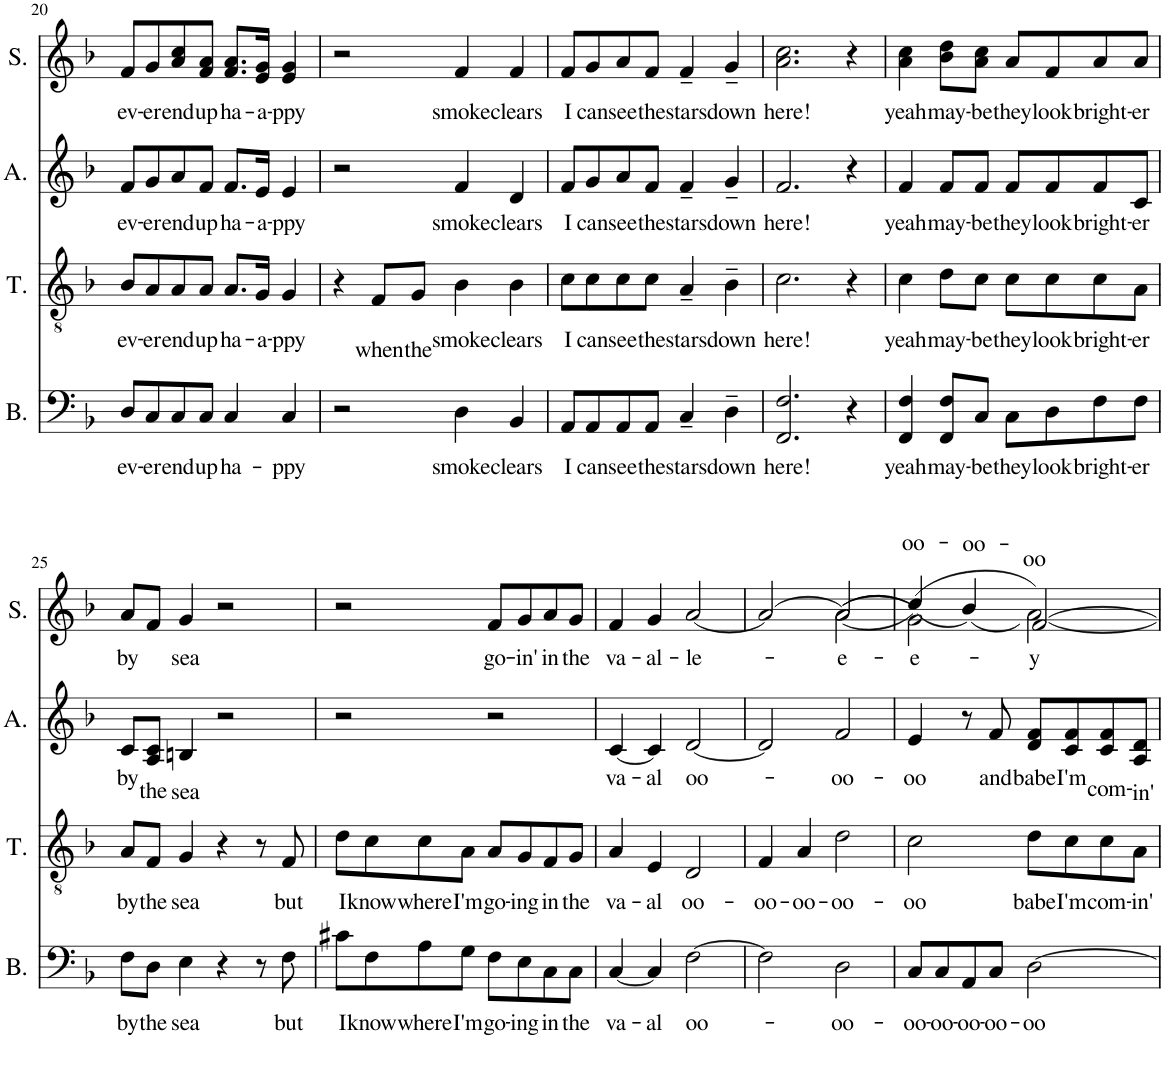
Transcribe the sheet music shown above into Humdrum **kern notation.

**kern	**text	**kern	**text	**kern	**text	**kern	**text
*part4	*part4	*part3	*part3	*part2	*part2	*part1	*part1
*staff4	*staff4	*staff3	*staff3	*staff2	*staff2	*staff1	*staff1
*I"Bass	*	*I"Tenor	*	*I"Alto	*	*I"Soprano	*
*I'B.	*	*I'T.	*	*I'A.	*	*I'S.	*
!!LO:PB:g=z
*clefF4	*	*clefGv2	*	*clefG2	*	*clefG2	*
*k[b-]	*	*k[b-]	*	*k[b-]	*	*k[b-]	*
*M4/4	*	*M4/4	*	*M4/4	*	*M4/4	*
*met(c)	*	*met(c)	*	*met(c)	*	*met(c)	*
=20	=20	=20	=20	=20	=20	=20	=20
!	!LO:LY:b	!	!LO:LY:b	!	!LO:LY:b	!	!LO:LY:b
8D/L	ev-	8B-/L	ev-	8f/L	ev-	8f/L	ev-
!	!LO:LY:b	!	!LO:LY:b	!	!LO:LY:b	!	!LO:LY:b
8C/	-er	8A/	-er	8g/	-er	8g/	-er
!	!LO:LY:b	!	!LO:LY:b	!	!LO:LY:b	!	!LO:LY:b
8C/	end	8A/	end	8a/	end	8a/ 8cc/	end
!	!LO:LY:b	!	!LO:LY:b	!	!LO:LY:b	!	!LO:LY:b
8C/J	up	8A/J	up	8f/J	up	8f/ 8a/J	up
!	!LO:LY:b	!	!LO:LY:b	!	!LO:LY:b	!	!LO:LY:b
4C/	ha-	8.A/L	ha-	8.f/L	ha-	8.f/ 8.a/L	ha-
!	!	!	!LO:LY:b	!	!LO:LY:b	!	!LO:LY:b
.	.	16G/Jk	-a-	16e/Jk	-a-	16e/ 16g/Jk	-a-
!	!LO:LY:b	!	!LO:LY:b	!	!LO:LY:b	!	!LO:LY:b
4C/	-ppy	4G/	-ppy	4e/	-ppy	4e/ 4g/	-ppy
=21	=21	=21	=21	=21	=21	=21	=21
2r	.	4r	.	2r	.	2r	.
!	!	!	!LO:LY:b	!	!	!	!
.	.	8F/L	when	.	.	.	.
!	!	!	!LO:LY:b	!	!	!	!
.	.	8G/J	the	.	.	.	.
!	!LO:LY:b	!	!LO:LY:b	!	!LO:LY:b	!	!LO:LY:b
4D\	smoke	4B-\	smoke	4f/	-smoke	4f/	smoke
!	!LO:LY:b	!	!LO:LY:b	!	!LO:LY:b	!	!LO:LY:b
4BB-/	clears	4B-\	clears	4d/	clears	4f/	clears
=22	=22	=22	=22	=22	=22	=22	=22
!	!LO:LY:b	!	!LO:LY:b	!	!LO:LY:b	!	!LO:LY:b
8AA/L	I	8c\L	I	8f/L	I	8f/L	I
!	!LO:LY:b	!	!LO:LY:b	!	!LO:LY:b	!	!LO:LY:b
8AA/	can	8c\	can	8g/	can	8g/	can
!	!LO:LY:b	!	!LO:LY:b	!	!LO:LY:b	!	!LO:LY:b
8AA/	see	8c\	see	8a/	see	8a/	see
!	!LO:LY:b	!	!LO:LY:b	!	!LO:LY:b	!	!LO:LY:b
8AA/J	the	8c\J	the	8f/J	the	8f/J	the
!	!LO:LY:b	!	!LO:LY:b	!	!LO:LY:b	!	!LO:LY:b
4C~/	stars	4A~/	stars	4f~/	stars	4f~/	stars
!	!LO:LY:b	!	!LO:LY:b	!	!LO:LY:b	!	!LO:LY:b
4D~\	down	4B-~\	down	4g~/	down	4g~/	down
=23	=23	=23	=23	=23	=23	=23	=23
!	!LO:LY:b	!	!LO:LY:b	!	!LO:LY:b	!	!LO:LY:b
2.FF/ 2.F/	here!	2.c\	here!	2.f/	here!	2.a\ 2.cc\	here!
4r	.	4r	.	4r	.	4r	.
=24	=24	=24	=24	=24	=24	=24	=24
!	!LO:LY:b	!	!LO:LY:b	!	!LO:LY:b	!	!LO:LY:b
4FF/ 4F/	yeah	4c\	yeah	4f/	yeah	4a\ 4cc\	yeah
!	!LO:LY:b	!	!LO:LY:b	!	!LO:LY:b	!	!LO:LY:b
8FF/ 8F/L	may-	8d\L	may-	8f/L	may-	8b-\ 8dd\L	may-
!	!LO:LY:b	!	!LO:LY:b	!	!LO:LY:b	!	!LO:LY:b
8C/J	-be	8c\J	-be	8f/J	-be	8a\ 8cc\J	-be
!	!LO:LY:b	!	!LO:LY:b	!	!LO:LY:b	!	!LO:LY:b
8C\L	they	8c\L	they	8f/L	they	8a/L	they
!	!LO:LY:b	!	!LO:LY:b	!	!LO:LY:b	!	!LO:LY:b
8D\	look	8c\	look	8f/	look	8f/	look
!	!LO:LY:b	!	!LO:LY:b	!	!LO:LY:b	!	!LO:LY:b
8F\	bright-	8c\	bright-	8f/	bright-	8a/	bright-
!	!LO:LY:b	!	!LO:LY:b	!	!LO:LY:b	!	!LO:LY:b
8F\J	-er	8A\J	-er	8c/J	-er	8a/J	-er
!!LO:LB:g=z
=25	=25	=25	=25	=25	=25	=25	=25
!	!LO:LY:b	!	!LO:LY:b	!	!LO:LY:b	!	!LO:LY:b
8F\L	by	8A/L	by	8c/L	by	8a/L	by
!	!LO:LY:b	!	!LO:LY:b	!	!LO:LY:b	!	!
8D\J	the	8F/J	the	8A/ 8c/J	the	8f/J	.
!	!LO:LY:b	!	!LO:LY:b	!	!LO:LY:b	!	!LO:LY:b
4E\	sea	4G/	sea	4Bn/	sea	4g/	sea
4r	.	4r	.	2r	.	2r	.
8r	.	8r	.	.	.	.	.
!	!LO:LY:b	!	!LO:LY:b	!	!	!	!
8F\	but	8F/	but	.	.	.	.
=26	=26	=26	=26	=26	=26	=26	=26
!	!LO:LY:b	!	!LO:LY:b	!	!	!	!
8c#X\L	I	8d\L	I	2r	.	2r	.
!	!LO:LY:b	!	!LO:LY:b	!	!	!	!
8F\	know	8c\	know	.	.	.	.
!	!LO:LY:b	!	!LO:LY:b	!	!	!	!
8A\	where	8c\	where	.	.	.	.
!	!LO:LY:b	!	!LO:LY:b	!	!	!	!
8G\J	I'm	8A\J	I'm	.	.	.	.
!	!LO:LY:b	!	!LO:LY:b	!	!	!	!LO:LY:b
8F\L	go-	8A/L	go-	2r	.	8f/L	go-
!	!LO:LY:b	!	!LO:LY:b	!	!	!	!LO:LY:b
8E\	-ing	8G/	-ing	.	.	8g/	-in'
!	!LO:LY:b	!	!LO:LY:b	!	!	!	!LO:LY:b
8C\	in	8F/	in	.	.	8a/	in
!	!LO:LY:b	!	!LO:LY:b	!	!	!	!LO:LY:b
8C\J	the	8G/J	the	.	.	8g/J	the
=27	=27	=27	=27	=27	=27	=27	=27
!	!LO:LY:b	!	!LO:LY:b	!	!LO:LY:b	!	!LO:LY:b
[4C/	va-	4A/	va-	[4c/	va-	4f/	va-
!	!LO:LY:b	!	!LO:LY:b	!	!LO:LY:b	!	!LO:LY:b
4C/]	-al	4E/	-al	4c/]	-al	4g/	-al-
!	!LO:LY:b	!	!LO:LY:b	!	!LO:LY:b	!	!LO:LY:b
[2F\	oo-	2D/	oo-	[2d/	oo-	[2a/	-le-
=28	=28	=28	=28	=28	=28	=28	=28
!	!	!	!LO:LY:b	!	!	!	!
*	*	*	*	*	*	*^	*
2F\]	.	4F/	-oo-	2d/]	.	2a/_	2ryy	.
!	!	!	!LO:LY:b	!	!	!	!	!
.	.	4A/	-oo-	.	.	.	.	.
!	!LO:LY:b	!	!LO:LY:b	!	!LO:LY:b	!	!	!LO:LY:b
2D\	-oo-	2d\	-oo-	2f/	-oo-	((2a\	(2a/]	-e-
=29	=29	=29	=29	=29	=29	=29	=29	=29
!	!LO:LY:b	!	!LO:LY:b	!	!LO:LY:b	!	!	!LO:LY:b
!	!	!	!	!	!	!	!	!LO:LY:a
8C/L	-oo-	2c\	-oo	4e/	-oo	(2g\))	(4cc/)	oo-
!	!LO:LY:b	!	!	!	!	!	!	!
8C/	-oo-	.	.	.	.	.	.	.
!	!LO:LY:b	!	!	!	!	!	!	!LO:LY:a
8AA/	-oo-	.	.	8r	.	.	(4b-/)	-oo-
!	!LO:LY:b	!	!	!	!LO:LY:b	!	!	!
8C/J	-oo-	.	.	8f/	and	.	.	.
!	!LO:LY:b	!	!LO:LY:b	!	!LO:LY:b	!	!	!LO:LY:b
!	!	!	!	!	!	!	!	!LO:LY:a
[2D\	-oo	8d\L	babe	8d/ 8f/L	babe	[2f/)	[2a\)	-oo
!	!	!	!LO:LY:b	!	!LO:LY:b	!	!	!
.	.	8c\	I'm	8c/ 8f/	I'm	.	.	.
!	!	!	!LO:LY:b	!	!LO:LY:b	!	!	!
.	.	8c\	com-	8c/ 8f/	com-	.	.	.
!	!	!	!LO:LY:b	!	!LO:LY:b	!	!	!
.	.	8A\J	-in'	8A/ 8d/J	-in'	.	.	.
*	*	*	*	*	*	*v	*v	*
=	=	=	=	=	=	=	=
*-	*-	*-	*-	*-	*-	*-	*-
